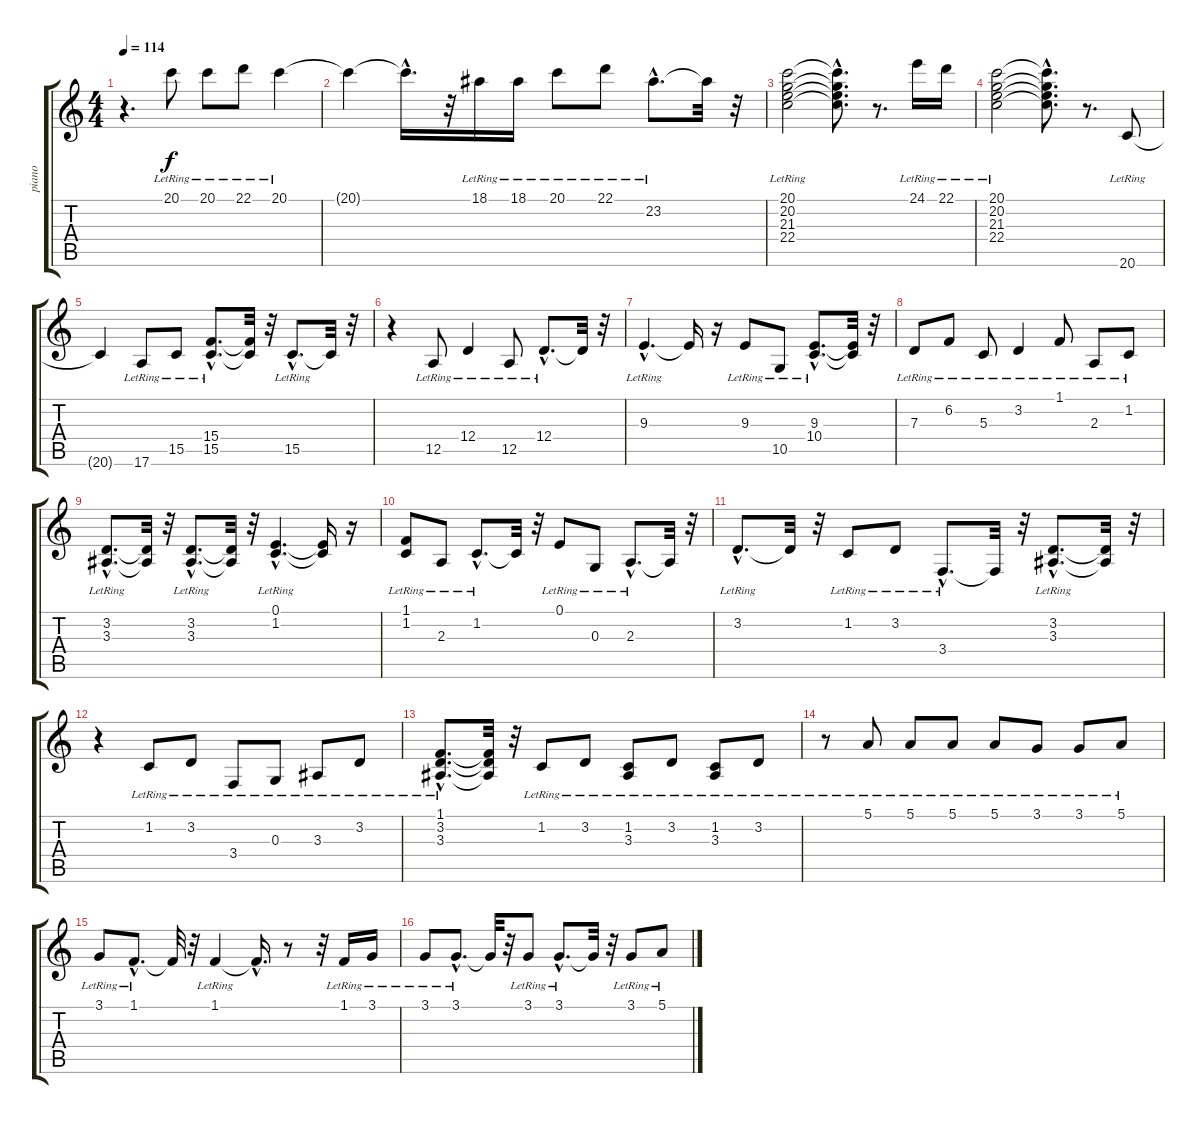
\track ("piano" "piano") {instrument acousticgrandpiano}
\staff {score tabs}
\tuning (E4 B3 G3 D3 A2 E2) {hide}
\ts (4 4)
\tempo 114
\clef g2
\ks c
r.4{d dy f} 20.1{lr}.8 20.1{lr}.8 22.1{lr}.8 20.1{lr}.4 |
20.1{t}.4 20.1{hac t}.16{d} r.32 18.1{lr}.16 18.1{lr}.16 20.1{lr}.8 22.1{lr}.8 23.2{hac lr}.8{d} 23.2{t}.32 r.32 |
(20.1{lr} 20.2{lr} 21.3{lr} 22.4{lr}).2 (20.1{hac t} 20.2{hac t} 21.3{hac t} 22.4{hac t}).8{d} r.8{d} 24.1{lr}.16 22.1{lr}.16 |
(20.1{lr} 20.2{lr} 21.3{lr} 22.4{lr}).2 (20.1{hac t} 20.2{hac t} 21.3{hac t} 22.4{hac t}).8{d} r.8{d} 20.6{lr}.8 |
20.6{t}.4 17.6{lr}.8 15.5{lr}.8 (15.4{hac lr} 15.5{hac lr}).8{d} (15.4{t} 15.5{t}).32 r.32 15.5{hac lr}.8{d} 15.5{t}.32 r.32 |
r.4 12.5{lr}.8 12.4{lr}.4 12.5{lr}.8 12.4{hac lr}.8{d} 12.4{t}.32 r.32 |
9.3{hac lr}.4{d} 9.3{t}.16 r.16 9.3{lr}.8 10.5{lr}.8 (9.3{hac lr} 10.4{hac lr}).8{d} (9.3{t} 10.4{t}).32 r.32 |
7.3{lr}.8 6.2{lr}.8 5.3{lr}.8 3.2{lr}.4 1.1{lr}.8 2.3{lr}.8 1.2{lr}.8 |
(3.2{hac lr} 3.3{hac lr}).8{d} (3.2{t} 3.3{t}).32 r.32 (3.2{hac lr} 3.3{hac lr}).8{d} (3.2{t} 3.3{t}).32 r.32 (0.1{hac lr} 1.2{hac lr}).4{d} (0.1{t} 1.2{t}).16 r.16 |
(1.1{lr} 1.2{lr}).8 2.3{lr}.8 1.2{hac lr}.8{d} 1.2{t}.32 r.32 0.1{lr}.8 0.3{lr}.8 2.3{hac lr}.8{d} 2.3{t}.32 r.32 |
3.2{hac lr}.8{d} 3.2{t}.32 r.32 1.2{lr}.8 3.2{lr}.8 3.4{hac lr}.8{d} 3.4{t}.32 r.32 (3.2{hac lr} 3.3{hac lr}).8{d} (3.2{t} 3.3{t}).32 r.32 |
r.4 1.2{lr}.8 3.2{lr}.8 3.4{lr}.8 0.3{lr}.8 3.3{lr}.8 3.2{lr}.8 |
(1.1{hac lr} 3.2{hac lr} 3.3{hac lr}).8{d} (1.1{t} 3.2{t} 3.3{t}).32 r.32 1.2{lr}.8 3.2{lr}.8 (1.2{lr} 3.3{lr}).8 3.2{lr}.8 (1.2{lr} 3.3{lr}).8 3.2{lr}.8 |
r.8 5.1{lr}.8 5.1{lr}.8 5.1{lr}.8 5.1{lr}.8 3.1{lr}.8 3.1{lr}.8 5.1{lr}.8 |
3.1{lr}.8 1.1{hac lr}.8{d} 1.1{t}.32 r.32 1.1{lr}.4 1.1{hac t}.16{d} r.8 r.32 1.1{lr}.16 3.1{lr}.16 |
3.1{lr}.8 3.1{hac lr}.8{d} 3.1{t}.32 r.32 3.1{lr}.8 3.1{hac lr}.8{d} 3.1{t}.32 r.32 3.1{lr}.8 5.1{lr}.8
